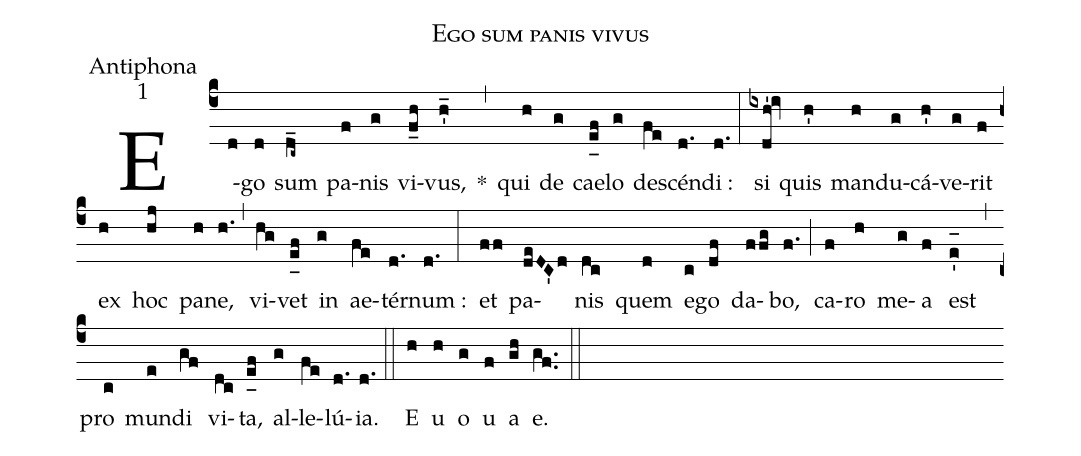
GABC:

name:Ego sum panis vivus;
office-part:Antiphona;
mode:1;
%%
(c4) E(d)go(d) sum(d_c~) pa(f)nis(g) vi(f_h)vus,(h'_) *(,) qui(h) de(g) cae(e_[uh:l]f)lo(g) de(fe)scén(d.)di :(d.) (:) si(ixdh'!iv) quis(h') man(h)du(g)cá(h')ve(g)rit(f) ex(h) hoc(hj) pa(h)ne,(h.) (,) vi(hg)vet(e_[uh:l]f) in(g) ae(fe)tér(d.)num :(d.) (:) et(ff) pa(deDC'd)nis(dc) quem(d) e(c)go(df) da(ffg)bo,(f.) (;) ca(f)ro(h) me(g)a(f) est(e'_[oh:h]) (,) pro(c) mun(e)di(gf) vi(dc)ta,(e_[uh:l]f) al(g)le(fe)lú(d.){ia}.(d.) (::) <eu>E(h) u(h) o(g) u(f) a(gh) e.</eu>(gf..) (::)
